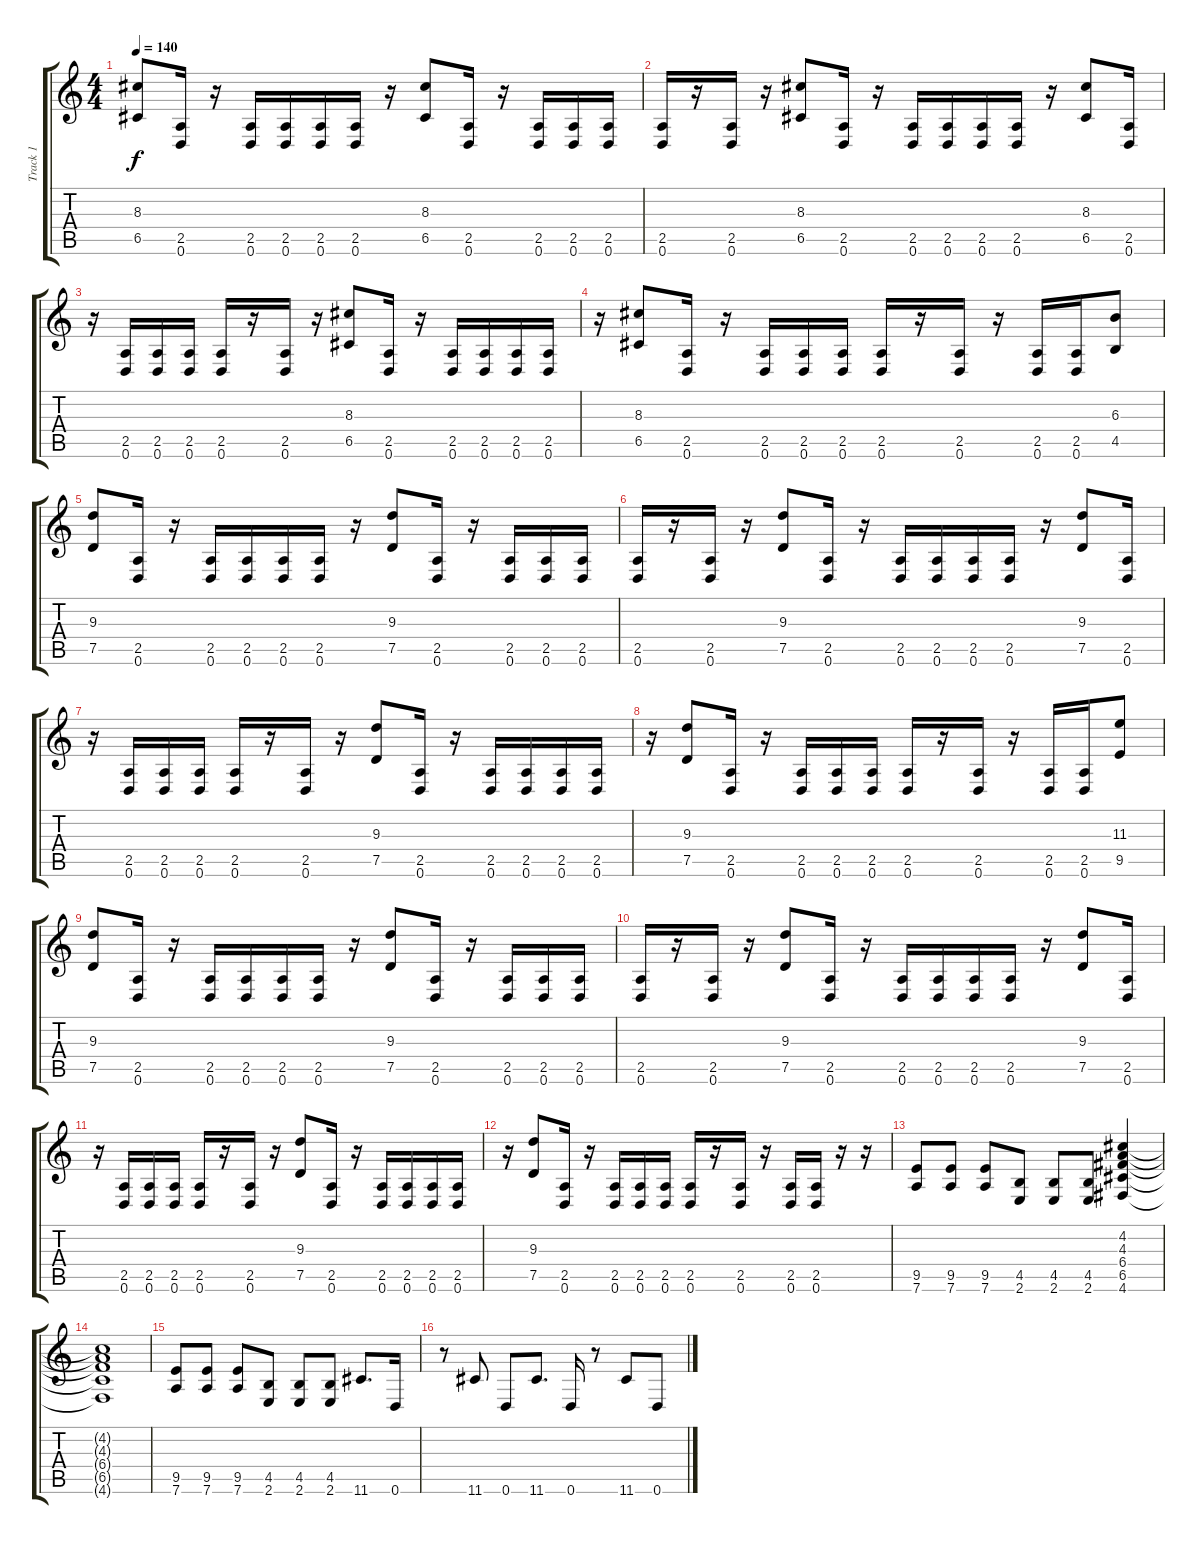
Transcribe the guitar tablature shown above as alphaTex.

\track ("Track 1" "Track 1") {instrument distortionguitar}
\staff {score tabs}
\tuning (D4 A3 F3 C3 G2 D2) {hide}
\ts (4 4)
\tempo 140
\clef g2
\ks c
(8.3 6.5).8{dy f} (2.5 0.6).16 r.16 (2.5 0.6).16 (2.5 0.6).16 (2.5 0.6).16 (2.5 0.6).16 r.16 (8.3 6.5).8 (2.5 0.6).16 r.16 (2.5 0.6).16 (2.5 0.6).16 (2.5 0.6).16 |
(2.5 0.6).16 r.16 (2.5 0.6).16 r.16 (8.3 6.5).8 (2.5 0.6).16 r.16 (2.5 0.6).16 (2.5 0.6).16 (2.5 0.6).16 (2.5 0.6).16 r.16 (8.3 6.5).8 (2.5 0.6).16 |
r.16 (2.5 0.6).16 (2.5 0.6).16 (2.5 0.6).16 (2.5 0.6).16 r.16 (2.5 0.6).16 r.16 (8.3 6.5).8 (2.5 0.6).16 r.16 (2.5 0.6).16 (2.5 0.6).16 (2.5 0.6).16 (2.5 0.6).16 |
r.16 (8.3 6.5).8 (2.5 0.6).16 r.16 (2.5 0.6).16 (2.5 0.6).16 (2.5 0.6).16 (2.5 0.6).16 r.16 (2.5 0.6).16 r.16 (2.5 0.6).16 (2.5 0.6).16 (6.3 4.5).8 |
(9.3 7.5).8 (2.5 0.6).16 r.16 (2.5 0.6).16 (2.5 0.6).16 (2.5 0.6).16 (2.5 0.6).16 r.16 (9.3 7.5).8 (2.5 0.6).16 r.16 (2.5 0.6).16 (2.5 0.6).16 (2.5 0.6).16 |
(2.5 0.6).16 r.16 (2.5 0.6).16 r.16 (9.3 7.5).8 (2.5 0.6).16 r.16 (2.5 0.6).16 (2.5 0.6).16 (2.5 0.6).16 (2.5 0.6).16 r.16 (9.3 7.5).8 (2.5 0.6).16 |
r.16 (2.5 0.6).16 (2.5 0.6).16 (2.5 0.6).16 (2.5 0.6).16 r.16 (2.5 0.6).16 r.16 (9.3 7.5).8 (2.5 0.6).16 r.16 (2.5 0.6).16 (2.5 0.6).16 (2.5 0.6).16 (2.5 0.6).16 |
r.16 (9.3 7.5).8 (2.5 0.6).16 r.16 (2.5 0.6).16 (2.5 0.6).16 (2.5 0.6).16 (2.5 0.6).16 r.16 (2.5 0.6).16 r.16 (2.5 0.6).16 (2.5 0.6).16 (11.3 9.5).8 |
(9.3 7.5).8 (2.5 0.6).16 r.16 (2.5 0.6).16 (2.5 0.6).16 (2.5 0.6).16 (2.5 0.6).16 r.16 (9.3 7.5).8 (2.5 0.6).16 r.16 (2.5 0.6).16 (2.5 0.6).16 (2.5 0.6).16 |
(2.5 0.6).16 r.16 (2.5 0.6).16 r.16 (9.3 7.5).8 (2.5 0.6).16 r.16 (2.5 0.6).16 (2.5 0.6).16 (2.5 0.6).16 (2.5 0.6).16 r.16 (9.3 7.5).8 (2.5 0.6).16 |
r.16 (2.5 0.6).16 (2.5 0.6).16 (2.5 0.6).16 (2.5 0.6).16 r.16 (2.5 0.6).16 r.16 (9.3 7.5).8 (2.5 0.6).16 r.16 (2.5 0.6).16 (2.5 0.6).16 (2.5 0.6).16 (2.5 0.6).16 |
r.16 (9.3 7.5).8 (2.5 0.6).16 r.16 (2.5 0.6).16 (2.5 0.6).16 (2.5 0.6).16 (2.5 0.6).16 r.16 (2.5 0.6).16 r.16 (2.5 0.6).16 (2.5 0.6).16 r.16 r.16 |
(9.5 7.6).8 (9.5 7.6).8 (9.5 7.6).8 (4.5 2.6).8 (4.5 2.6).8 (4.5 2.6).8 (4.2 4.3 6.4 6.5 4.6).4 |
(4.2{t} 4.3{t} 6.4{t} 6.5{t} 4.6{t}).1 |
(9.5 7.6).8 (9.5 7.6).8 (9.5 7.6).8 (4.5 2.6).8 (4.5 2.6).8 (4.5 2.6).8 11.6.8{d} 0.6.16 |
r.8 11.6.8 0.6.8 11.6.8{d} 0.6.16 r.8 11.6.8 0.6.8
